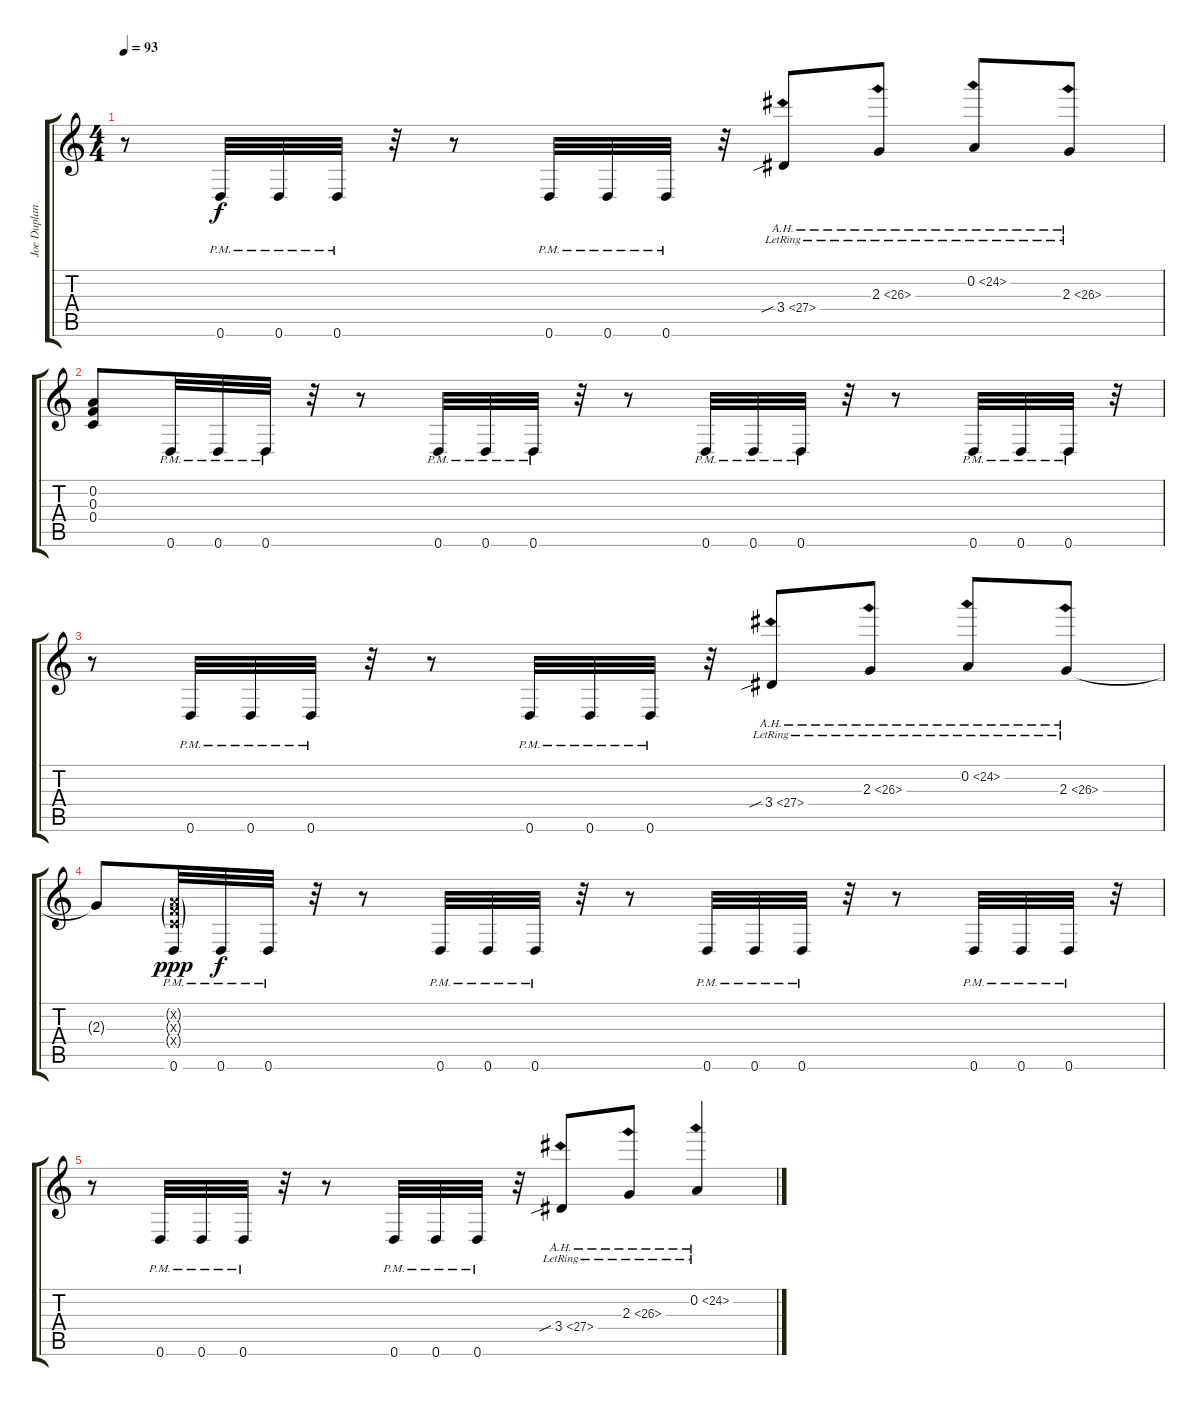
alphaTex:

\track ("Joe Duplantier" "Joe Duplan") {instrument overdrivenguitar}
\staff {score tabs}
\tuning (D4 A3 F3 C3 G2 D2) {hide}
\ts (4 4)
\tempo 93
\clef g2
\ks c
r.8{dy f} 0.6{pm}.32 0.6{pm}.32 0.6{pm}.32 r.32 r.8 0.6{pm}.32 0.6{pm}.32 0.6{pm}.32 r.32 3.4{ah 24 sib lr}.8 2.3{ah 24 lr}.8 0.2{ah 24 lr}.8 2.3{ah 24 lr}.8 |
(0.2 0.3 0.4).8 0.6{pm}.32 0.6{pm}.32 0.6{pm}.32 r.32 r.8 0.6{pm}.32 0.6{pm}.32 0.6{pm}.32 r.32 r.8 0.6{pm}.32 0.6{pm}.32 0.6{pm}.32 r.32 r.8 0.6{pm}.32 0.6{pm}.32 0.6{pm}.32 r.32 |
r.8 0.6{pm}.32 0.6{pm}.32 0.6{pm}.32 r.32 r.8 0.6{pm}.32 0.6{pm}.32 0.6{pm}.32 r.32 3.4{ah 24 sib lr}.8 2.3{ah 24 lr}.8 0.2{ah 24 lr}.8 2.3{ah 24 lr}.8 |
2.3{t}.8 (0.2{g x} 0.3{g x} 0.4{g x} 0.6{pm}).32{dy ppp} 0.6{pm}.32{dy f} 0.6{pm}.32 r.32 r.8 0.6{pm}.32 0.6{pm}.32 0.6{pm}.32 r.32 r.8 0.6{pm}.32 0.6{pm}.32 0.6{pm}.32 r.32 r.8 0.6{pm}.32 0.6{pm}.32 0.6{pm}.32 r.32 |
r.8 0.6{pm}.32 0.6{pm}.32 0.6{pm}.32 r.32 r.8 0.6{pm}.32 0.6{pm}.32 0.6{pm}.32 r.32 3.4{ah 24 sib lr}.8 2.3{ah 24 lr}.8 0.2{ah 24 lr}.4
